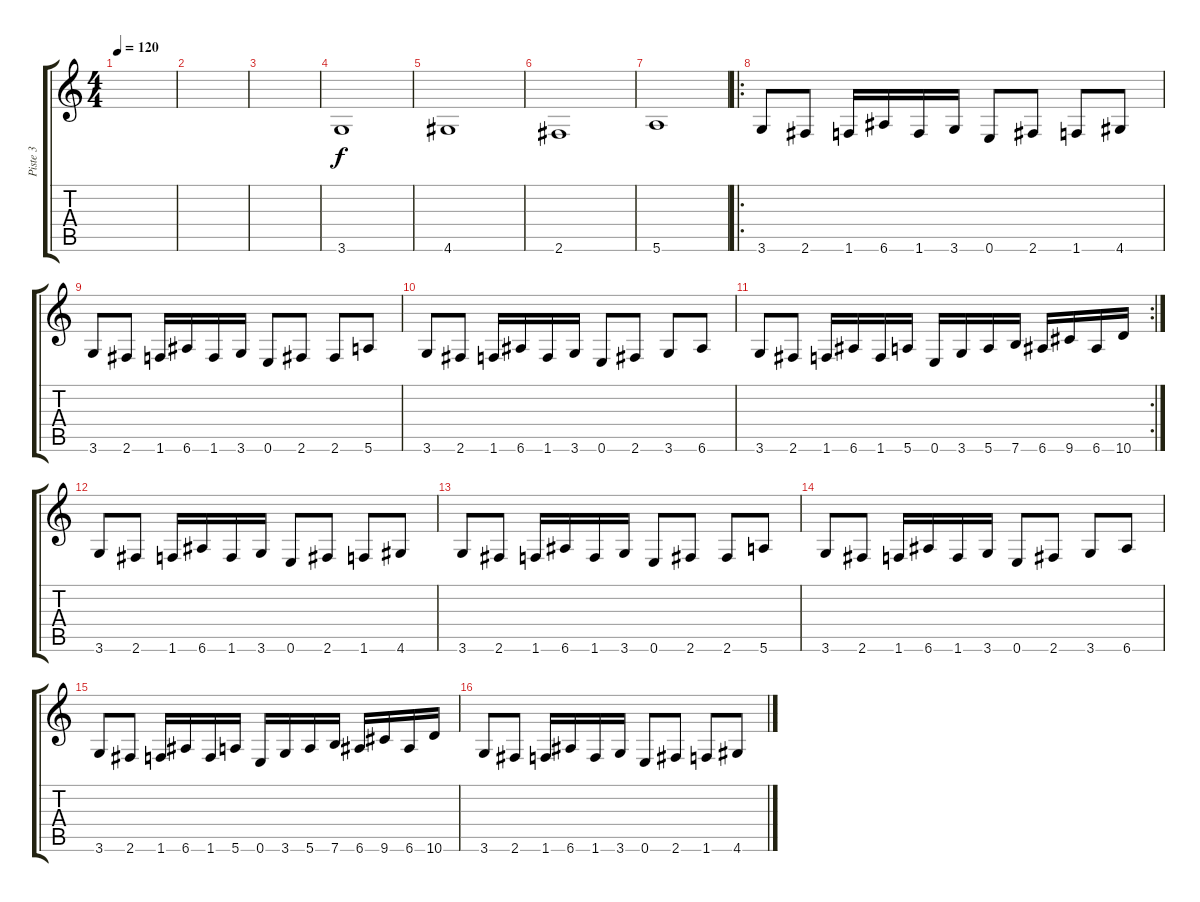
\track ("Piste 3" "Piste 3") {instrument electricbasspick}
\staff {score tabs}
\tuning (E4 B3 G3 D3 A2 E2) {hide}
\ts (4 4)
\tempo 120
\clef g2
\ks c
|
|
|
3.6.1 |
4.6.1 |
2.6.1 |
5.6.1 |
\ro
3.6.8 2.6.8 1.6.16 6.6.16 1.6.16 3.6.16 0.6.8 2.6.8 1.6.8 4.6.8 |
3.6.8 2.6.8 1.6.16 6.6.16 1.6.16 3.6.16 0.6.8 2.6.8 2.6.8 5.6.8 |
3.6.8 2.6.8 1.6.16 6.6.16 1.6.16 3.6.16 0.6.8 2.6.8 3.6.8 6.6.8 |
\rc 2
3.6.8 2.6.8 1.6.16 6.6.16 1.6.16 5.6.16 0.6.16 3.6.16 5.6.16 7.6.16 6.6.16 9.6.16 6.6.16 10.6.16 |
3.6.8 2.6.8 1.6.16 6.6.16 1.6.16 3.6.16 0.6.8 2.6.8 1.6.8 4.6.8 |
3.6.8 2.6.8 1.6.16 6.6.16 1.6.16 3.6.16 0.6.8 2.6.8 2.6.8 5.6.8 |
3.6.8 2.6.8 1.6.16 6.6.16 1.6.16 3.6.16 0.6.8 2.6.8 3.6.8 6.6.8 |
3.6.8 2.6.8 1.6.16 6.6.16 1.6.16 5.6.16 0.6.16 3.6.16 5.6.16 7.6.16 6.6.16 9.6.16 6.6.16 10.6.16 |
3.6.8 2.6.8 1.6.16 6.6.16 1.6.16 3.6.16 0.6.8 2.6.8 1.6.8 4.6.8
